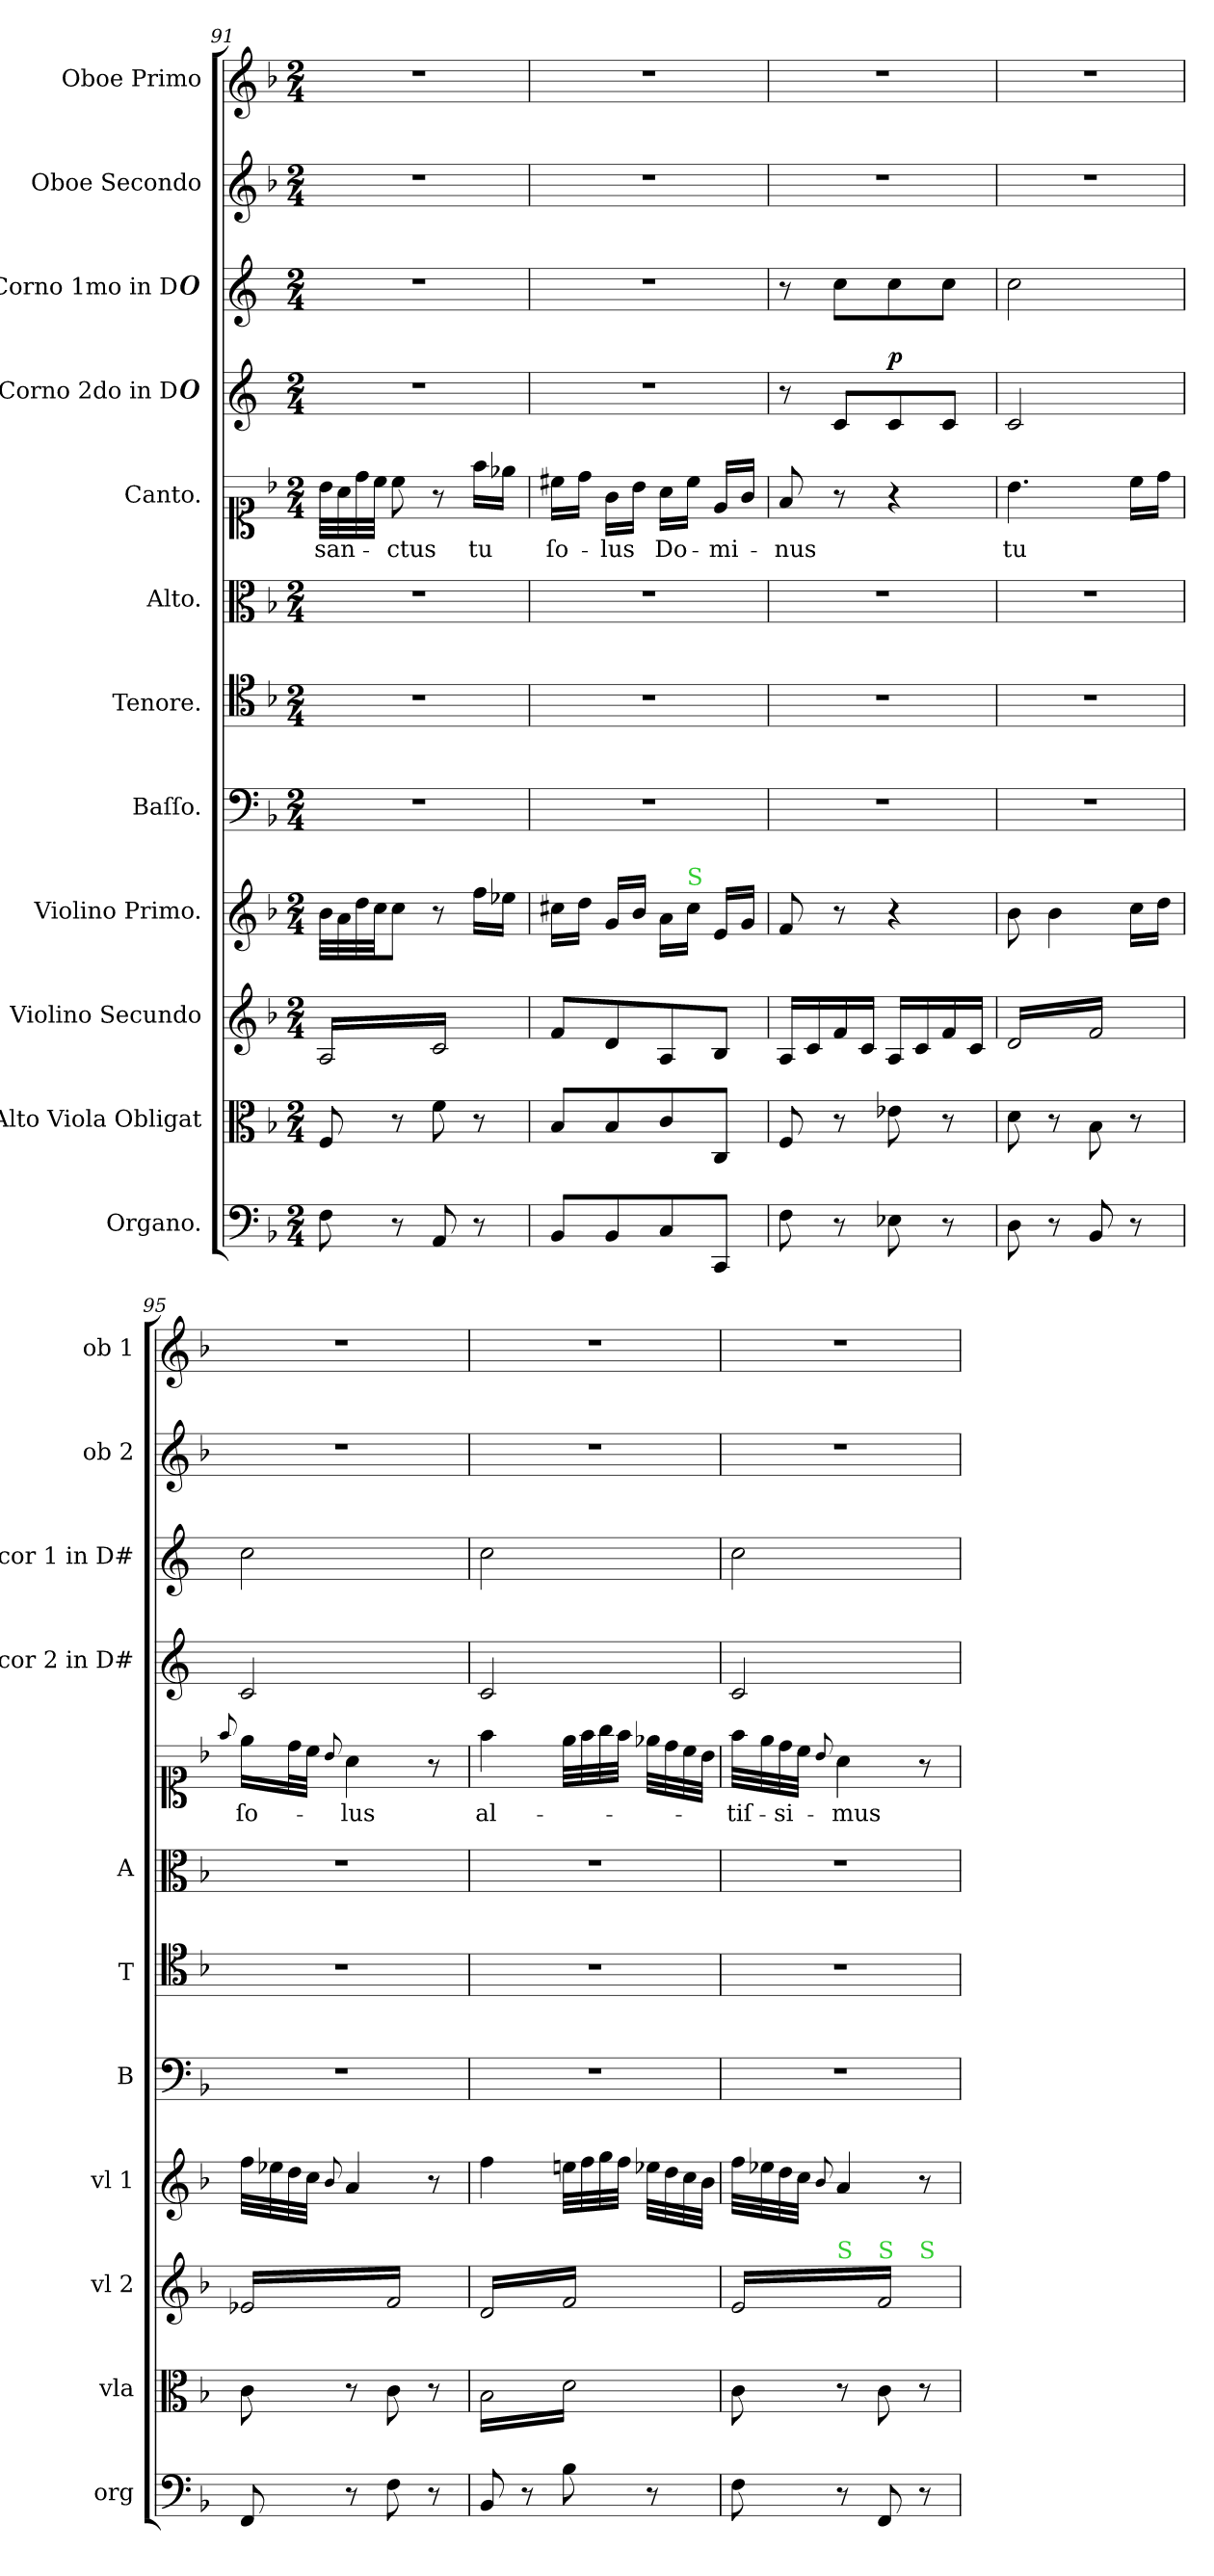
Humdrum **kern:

**kern	**kern	**kern	**kern	**kern	**kern	**kern	**kern	**text	**kern	**dynam	**kern	**dynam	**kern	**kern
*part12	*part11	*part10	*part9	*part8	*part7	*part6	*part5	*part5	*part4	*part4	*part3	*part3	*part2	*part1
*staff12	*staff11	*staff10	*staff9	*staff8	*staff7	*staff6	*staff5	*staff5	*staff4	*staff4	*staff3	*staff3	*staff2	*staff1
*I"Organo.	*I"Alto Viola Obligat	*I"Violino Secundo	*I"Violino Primo.	*I"Baſſo.	*I"Tenore.	*I"Alto.	*I"Canto.	*	*I"Corno 2do in D#	*	*I"Corno 1mo in D#	*	*I"Oboe Secondo	*I"Oboe Primo
*I'org	*I'vla	*I'vl 2	*I'vl 1	*I'B	*I'T	*I'A	*	*	*I'cor 2 in D#	*	*I'cor 1 in D#	*	*I'ob 2	*I'ob 1
*clefF4	*clefC3	*clefG2	*clefG2	*clefF4	*clefC4	*clefC3	*clefC1	*	*clefG2	*	*clefG2	*	*clefG2	*clefG2
*	*	*	*	*	*	*	*	*	*ITrd4c7	*	*ITrd4c7	*	*	*
*k[b-]	*k[b-]	*k[b-]	*k[b-]	*k[b-]	*k[b-]	*k[b-]	*k[b-]	*	*k[b-]	*	*k[b-]	*	*k[b-]	*k[b-]
*F:	*F:	*F:	*F:	*F:	*F:	*F:	*F:	*	*F:	*	*F:	*	*F:	*F:
*M2/4	*M2/4	*M2/4	*M2/4	*M2/4	*M2/4	*M2/4	*M2/4	*	*M2/4	*	*M2/4	*	*M2/4	*M2/4
=91	=91	=91	=91	=91	=91	=91	=91	=91	=91	=91	=91	=91	=91	=91
*	*	*tremolo	*	*	*	*	*	*	*	*	*	*	*	*
8F\	8F/	16A/LL	32b-\LLL	2r	2r	2r	32b-\LLL	san-	2r	.	2r	.	2r	2r
.	.	.	32a\	.	.	.	32a\	.	.	.	.	.	.	.
.	.	16c/	32dd\	.	.	.	32dd\	.	.	.	.	.	.	.
.	.	.	32cc\JJ	.	.	.	32cc\JJJ	.	.	.	.	.	.	.
8r	8r	16A/	8cc\J	.	.	.	8cc\	-ctus	.	.	.	.	.	.
.	.	16c/	.	.	.	.	.	.	.	.	.	.	.	.
8AA/	8f\	16A/	8r	.	.	.	8r	.	.	.	.	.	.	.
.	.	16c/	.	.	.	.	.	.	.	.	.	.	.	.
8r	8r	16A/	16ff\LL	.	.	.	16ff\LL	tu	.	.	.	.	.	.
.	.	16c/JJ	16ee-X\JJ	.	.	.	16ee-X\JJ	.	.	.	.	.	.	.
*	*	*Xtremolo	*	*	*	*	*	*	*	*	*	*	*	*
=92	=92	=92	=92	=92	=92	=92	=92	=92	=92	=92	=92	=92	=92	=92
8BB-/L	8B-/L	8f/L	16cc#X\LL	2r	2r	2r	16cc#X\LL	ſo-	2r	.	2r	.	2r	2r
.	.	.	16dd\JJ	.	.	.	16dd\JJ	.	.	.	.	.	.	.
8BB-/	8B-/	8d/	16g/LL	.	.	.	16g\LL	-lus	.	.	.	.	.	.
.	.	.	16b-/JJ	.	.	.	16b-\JJ	.	.	.	.	.	.	.
8C/	8c/	8A/	16a\LL	.	.	.	16a\LL	Do-	.	.	.	.	.	.
!	!	!	!LO:TX:a:color=limegreen:t=S	!	!	!	!	!	!	!	!	!	!	!
.	.	.	16cc#\JJ	.	.	.	16cc#\JJ	.	.	.	.	.	.	.
8CC/J	8C/J	8B-/J	16e/LL	.	.	.	16e/LL	-mi-	.	.	.	.	.	.
.	.	.	16g/JJ	.	.	.	16g/JJ	.	.	.	.	.	.	.
=93	=93	=93	=93	=93	=93	=93	=93	=93	=93	=93	=93	=93	=93	=93
!	!	!	!	!	!	!	!	!	!	!	!	!LO:DY:a	!	!
8F\	8F/	16A/LL	8f/	2r	2r	2r	8f/	-nus	8r	.	8r	p&colon;	2r	2r
.	.	16c/	.	.	.	.	.	.	.	.	.	.	.	.
8r	8r	16f/	8r	.	.	.	8r	.	8F/L	.	8f\L	.	.	.
.	.	16c/JJ	.	.	.	.	.	.	.	.	.	.	.	.
!	!	!	!	!	!	!	!	!	!	!LO:DY:a	!	!	!	!
8E-X\	8e-X\	16A/LL	4r	.	.	.	4r	.	8F/	p	8f\	.	.	.
.	.	16c/	.	.	.	.	.	.	.	.	.	.	.	.
8r	8r	16f/	.	.	.	.	.	.	8F/J	.	8f\J	.	.	.
.	.	16c/JJ	.	.	.	.	.	.	.	.	.	.	.	.
=94	=94	=94	=94	=94	=94	=94	=94	=94	=94	=94	=94	=94	=94	=94
*	*	*tremolo	*	*	*	*	*	*	*	*	*	*	*	*
8D\	8d\	16d/LL	8b-\	2r	2r	2r	4.b-\	tu	2F/	.	2f\	.	2r	2r
.	.	16f/	.	.	.	.	.	.	.	.	.	.	.	.
8r	8r	16d/	4b-\	.	.	.	.	.	.	.	.	.	.	.
.	.	16f/	.	.	.	.	.	.	.	.	.	.	.	.
8BB-/	8B-\	16d/	.	.	.	.	.	.	.	.	.	.	.	.
.	.	16f/	.	.	.	.	.	.	.	.	.	.	.	.
8r	8r	16d/	16cc\LL	.	.	.	16cc\LL	.	.	.	.	.	.	.
.	.	16f/JJ	16dd\JJ	.	.	.	16dd\JJ	.	.	.	.	.	.	.
=95	=95	=95	=95	=95	=95	=95	=95	=95	=95	=95	=95	=95	=95	=95
.	.	.	.	.	.	.	8qqff/	.	.	.	.	.	.	.
8FF/	8c\	16e-X/LL	32ff\LLL	2r	2r	2r	16ee\LL	ſo-	2F/	.	2f\	.	2r	2r
.	.	.	32ee-X\	.	.	.	.	.	.	.	.	.	.	.
.	.	16f/	32dd\	.	.	.	32dd\L	.	.	.	.	.	.	.
.	.	.	32cc\JJJ	.	.	.	32cc\JJJ	.	.	.	.	.	.	.
.	.	.	8qqb-/	.	.	.	8qqb-/	.	.	.	.	.	.	.
8r	8r	16e-X/	4a/	.	.	.	4a\	-lus	.	.	.	.	.	.
.	.	16f/	.	.	.	.	.	.	.	.	.	.	.	.
8F\	8c\	16e-X/	.	.	.	.	.	.	.	.	.	.	.	.
.	.	16f/	.	.	.	.	.	.	.	.	.	.	.	.
8r	8r	16e-X/	8r	.	.	.	8r	.	.	.	.	.	.	.
.	.	16f/JJ	.	.	.	.	.	.	.	.	.	.	.	.
=96	=96	=96	=96	=96	=96	=96	=96	=96	=96	=96	=96	=96	=96	=96
*	*tremolo	*	*	*	*	*	*	*	*	*	*	*	*	*
8BB-/	16B-\LL	16d/LL	4ff\	2r	2r	2r	4ff\	al-	2F/	.	2f\	.	2r	2r
.	16d\	16f/	.	.	.	.	.	.	.	.	.	.	.	.
8r	16B-\	16d/	.	.	.	.	.	.	.	.	.	.	.	.
.	16d\	16f/	.	.	.	.	.	.	.	.	.	.	.	.
8B-\	16B-\	16d/	32een\LLL	.	.	.	32ee\LLL	.	.	.	.	.	.	.
.	.	.	32ff\	.	.	.	32ff\	.	.	.	.	.	.	.
.	16d\	16f/	32gg\	.	.	.	32gg\	.	.	.	.	.	.	.
.	.	.	32ff\JJJ	.	.	.	32ff\JJJ	.	.	.	.	.	.	.
8r	16B-\	16d/	32ee-X\LLL	.	.	.	32ee-X\LLL	.	.	.	.	.	.	.
.	.	.	32dd\	.	.	.	32dd\	.	.	.	.	.	.	.
.	16d\JJ	16f/JJ	32cc\	.	.	.	32cc\	.	.	.	.	.	.	.
*	*Xtremolo	*	*	*	*	*	*	*	*	*	*	*	*	*
.	.	.	32b-\JJJ	.	.	.	32b-\JJJ	.	.	.	.	.	.	.
=97	=97	=97	=97	=97	=97	=97	=97	=97	=97	=97	=97	=97	=97	=97
!	!	!LO:TX:a:color=limegreen:t=S	!	!	!	!	!	!	!	!	!	!	!	!
*	*	*^	*	*	*	*	*	*	*	*	*	*	*	*
*	*	*	*^	*	*	*	*	*	*	*	*	*	*	*	*
8F\	8c\	16e/LL	8ryy	4.ryy	32ff\LLL	2r	2r	2r	32ff\LLL	-tiſ-	2F/	.	2f\	.	2r	2r
.	.	.	.	.	32ee-X\	.	.	.	32ee\	.	.	.	.	.	.	.
.	.	16f/	.	.	32dd\	.	.	.	32dd\	-si-	.	.	.	.	.	.
.	.	.	.	.	32cc\JJJ	.	.	.	32cc\JJJ	.	.	.	.	.	.	.
.	.	.	.	.	8qqb-/	.	.	.	8qqb-/	.	.	.	.	.	.	.
!	!	!	!LO:TX:a:color=limegreen:t=S	!	!	!	!	!	!	!	!	!	!	!	!	!
8r	8r	16e/	4.ryy	.	4a/	.	.	.	4a\	-mus	.	.	.	.	.	.
.	.	16f/	.	.	.	.	.	.	.	.	.	.	.	.	.	.
!	!	!LO:TX:a:color=limegreen:t=S	!	!	!	!	!	!	!	!	!	!	!	!	!	!
8FF/	8c\	16e/	.	.	.	.	.	.	.	.	.	.	.	.	.	.
.	.	16f/	.	.	.	.	.	.	.	.	.	.	.	.	.	.
!	!	!	!	!LO:TX:a:color=limegreen:t=S	!	!	!	!	!	!	!	!	!	!	!	!
8r	8r	16e/	.	8ryy	8r	.	.	.	8r	.	.	.	.	.	.	.
.	.	16f/JJ	.	.	.	.	.	.	.	.	.	.	.	.	.	.
*	*	*Xtremolo	*	*	*	*	*	*	*	*	*	*	*	*	*	*
.	.	.	.	.	.	.	.	.	.	.	.	.	.	.	.	.
.	.	.	.	.	.	.	.	.	.	.	.	.	.	.	.	.
.	.	.	.	.	.	.	.	.	.	.	.	.	.	.	.	.
.	.	.	.	.	.	.	.	.	.	.	.	.	.	.	.	.
*	*	*v	*v	*v	*	*	*	*	*	*	*	*	*	*	*	*
=	=	=	=	=	=	=	=	=	=	=	=	=	=	=
*-	*-	*-	*-	*-	*-	*-	*-	*-	*-	*-	*-	*-	*-	*-
